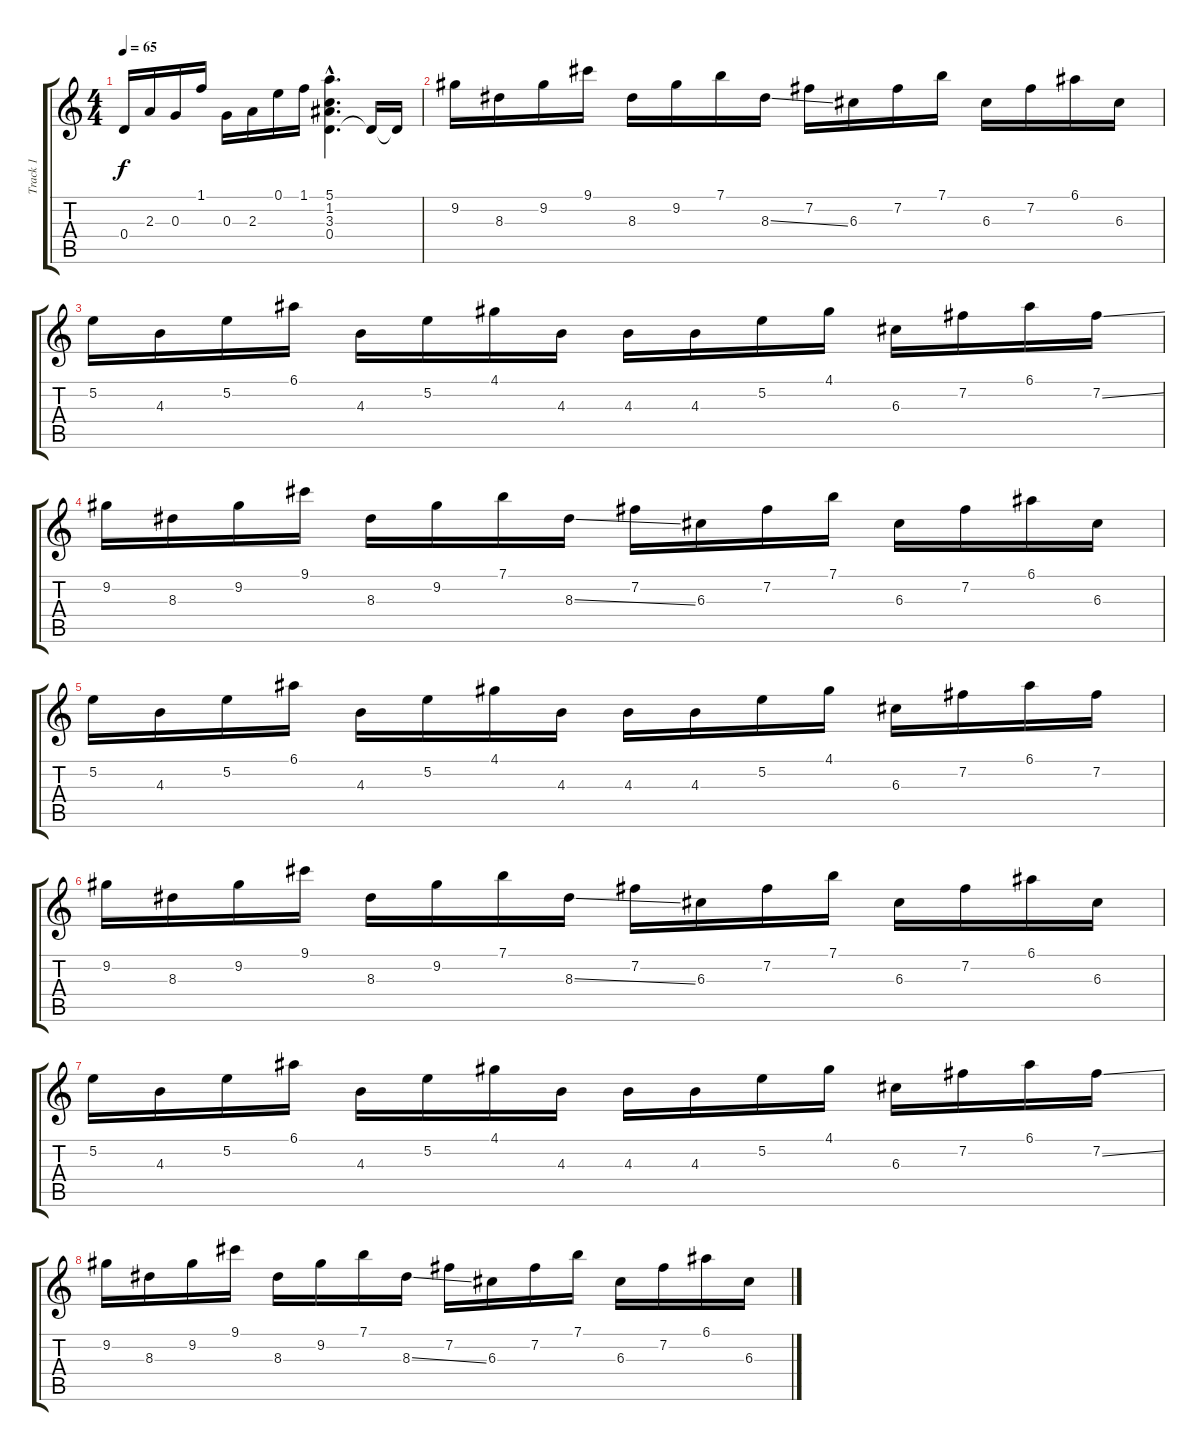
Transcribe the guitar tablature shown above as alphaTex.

\track ("Track 1" "Track 1") {instrument electricguitarclean}
\staff {score tabs}
\tuning (E4 B3 G3 D3 A2 E2) {hide}
\ts (4 4)
\tempo 65
\clef g2
\ks c
0.4.16{dy f} 2.3.16 0.3.16 1.1.16 0.3.16 2.3.16 0.1.16 1.1.16 (5.1{hac} 1.2{hac} 3.3{hac} 0.4{hac}).4{d} 0.4{t}.16 0.4{t}.16 |
9.2.16{instrument acousticguitarsteel} 8.3.16 9.2.16 9.1.16 8.3.16 9.2.16 7.1.16 8.3{ss}.16 7.2.16 6.3.16 7.2.16 7.1.16 6.3.16 7.2.16 6.1.16 6.3.16 |
5.2.16 4.3.16 5.2.16 6.1.16 4.3.16 5.2.16 4.1.16 4.3.16 4.3.16 4.3.16 5.2.16 4.1.16 6.3.16 7.2.16 6.1.16 7.2{ss}.16 |
9.2.16 8.3.16 9.2.16 9.1.16 8.3.16 9.2.16 7.1.16 8.3{ss}.16 7.2.16 6.3.16 7.2.16 7.1.16 6.3.16 7.2.16 6.1.16 6.3.16 |
5.2.16 4.3.16 5.2.16 6.1.16 4.3.16 5.2.16 4.1.16 4.3.16 4.3.16 4.3.16 5.2.16 4.1.16 6.3.16 7.2.16 6.1.16 7.2.16 |
9.2.16 8.3.16 9.2.16 9.1.16 8.3.16 9.2.16 7.1.16 8.3{ss}.16 7.2.16 6.3.16 7.2.16 7.1.16 6.3.16 7.2.16 6.1.16 6.3.16 |
5.2.16 4.3.16 5.2.16 6.1.16 4.3.16 5.2.16 4.1.16 4.3.16 4.3.16 4.3.16 5.2.16 4.1.16 6.3.16 7.2.16 6.1.16 7.2{ss}.16 |
9.2.16 8.3.16 9.2.16 9.1.16 8.3.16 9.2.16 7.1.16 8.3{ss}.16 7.2.16 6.3.16 7.2.16 7.1.16 6.3.16 7.2.16 6.1.16 6.3.16
